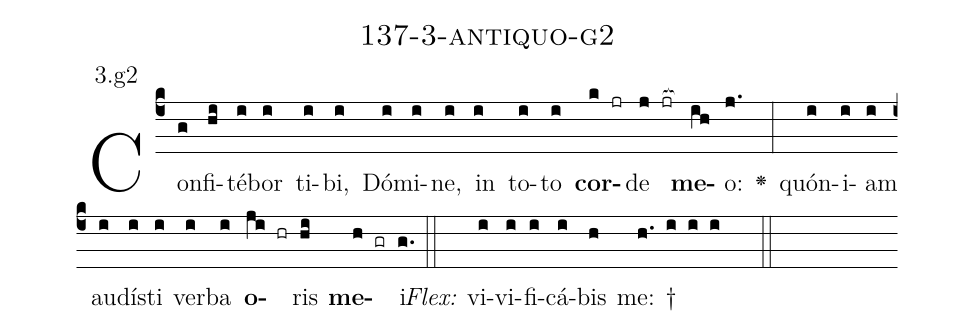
name: 137-3-antiquo-g2;
annotation: 3.g2;
%%
(c4)Con(g)fi(hi)té(i)bor(i) ti(i)bi,(i) Dó(i)mi(i)ne,(i) in(i) to(i)to(i) <b>cor</b>(k jr)de(j jr[ocb:1{]) <b>me</b>(ih[ocb:0}])o:(j.) <v>\greheightstar</v>(:) quón(i)i(i)am(i) au(i)dís(i)ti(i) ver(i)ba(i) <b>o</b>(ji hr)ris(hi) <b>me</b>(h gr)i.(g.) (::)
<i>Flex:</i>()  vi(i)vi(i)fi(i)cá(i)bis(h) me: †(h. i i i  ::)

%E(i) u(i) o(ji) u(hi) a(h) e.(g.) (::)
